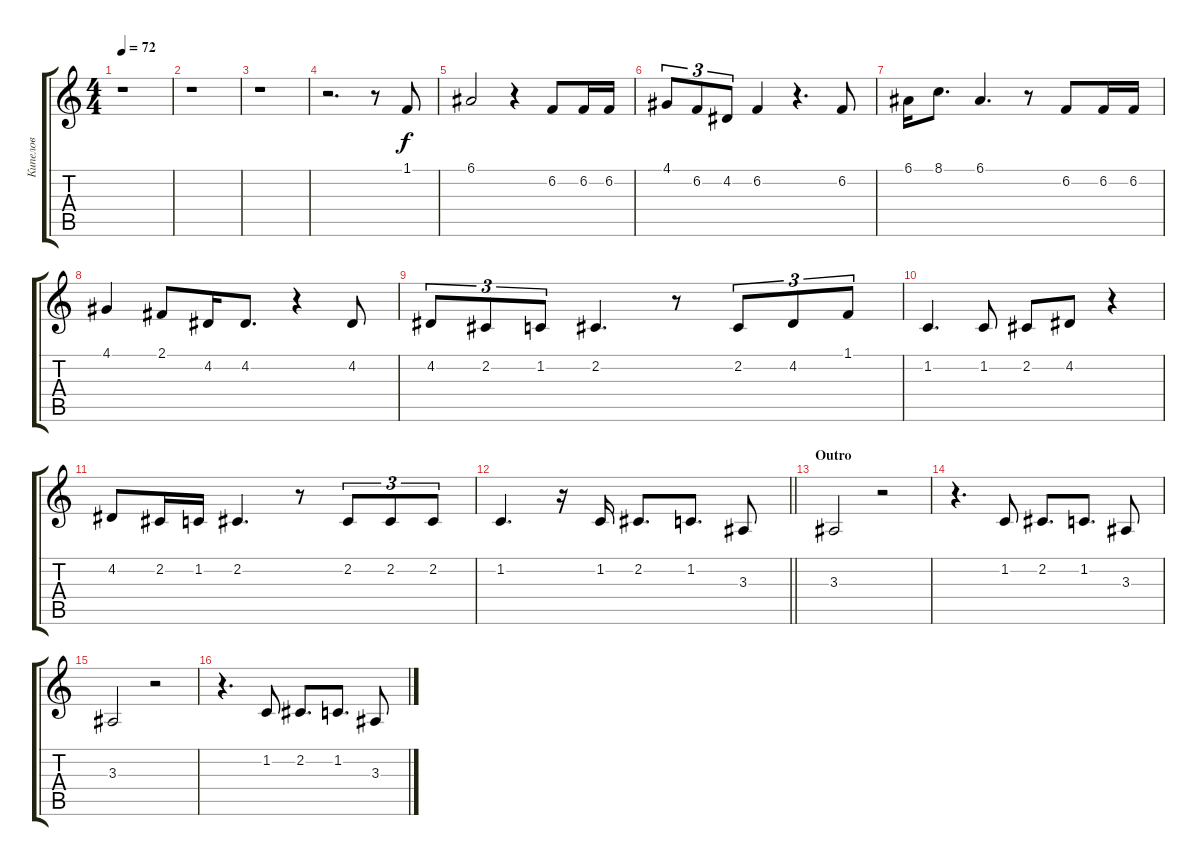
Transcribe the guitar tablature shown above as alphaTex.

\track ("Кипелов" "Кипелов") {instrument lead6voice}
\staff {score tabs}
\tuning (E4 B3 G3 D3 A2 E2) {hide}
\ts (4 4)
\tempo 72
\clef g2
\ks c
r.1{dy f} |
r.1 |
r.1 |
r.2{d} r.8 1.1.8 |
6.1.2 r.4 6.2.8 6.2.16 6.2.16 |
4.1.8{tu (3 2)} 6.2.8{tu (3 2)} 4.2.8{tu (3 2)} 6.2.4 r.4{d} 6.2.8 |
6.1.16 8.1.8{d} 6.1.4{d} r.8 6.2.8 6.2.16 6.2.16 |
4.1.4 2.1.8 4.2.16 4.2.8{d} r.4 4.2.8 |
4.2.8{tu (3 2)} 2.2.8{tu (3 2)} 1.2.8{tu (3 2)} 2.2.4{d} r.8 2.2.8{tu (3 2)} 4.2.8{tu (3 2)} 1.1.8{tu (3 2)} |
1.2.4{d} 1.2.8 2.2.8 4.2.8 r.4 |
4.2.8 2.2.16 1.2.16 2.2.4{d} r.8 2.2.8{tu (3 2)} 2.2.8{tu (3 2)} 2.2.8{tu (3 2)} |
\barLineRight lightlight
1.2.4{d} r.16 1.2.16 2.2.8{d} 1.2.8{d} 3.3.8 |
\section ("" "Outro")
3.3.2 r.2 |
r.4{d} 1.2.8 2.2.8{d} 1.2.8{d} 3.3.8 |
3.3.2 r.2 |
r.4{d} 1.2.8 2.2.8{d} 1.2.8{d} 3.3.8
